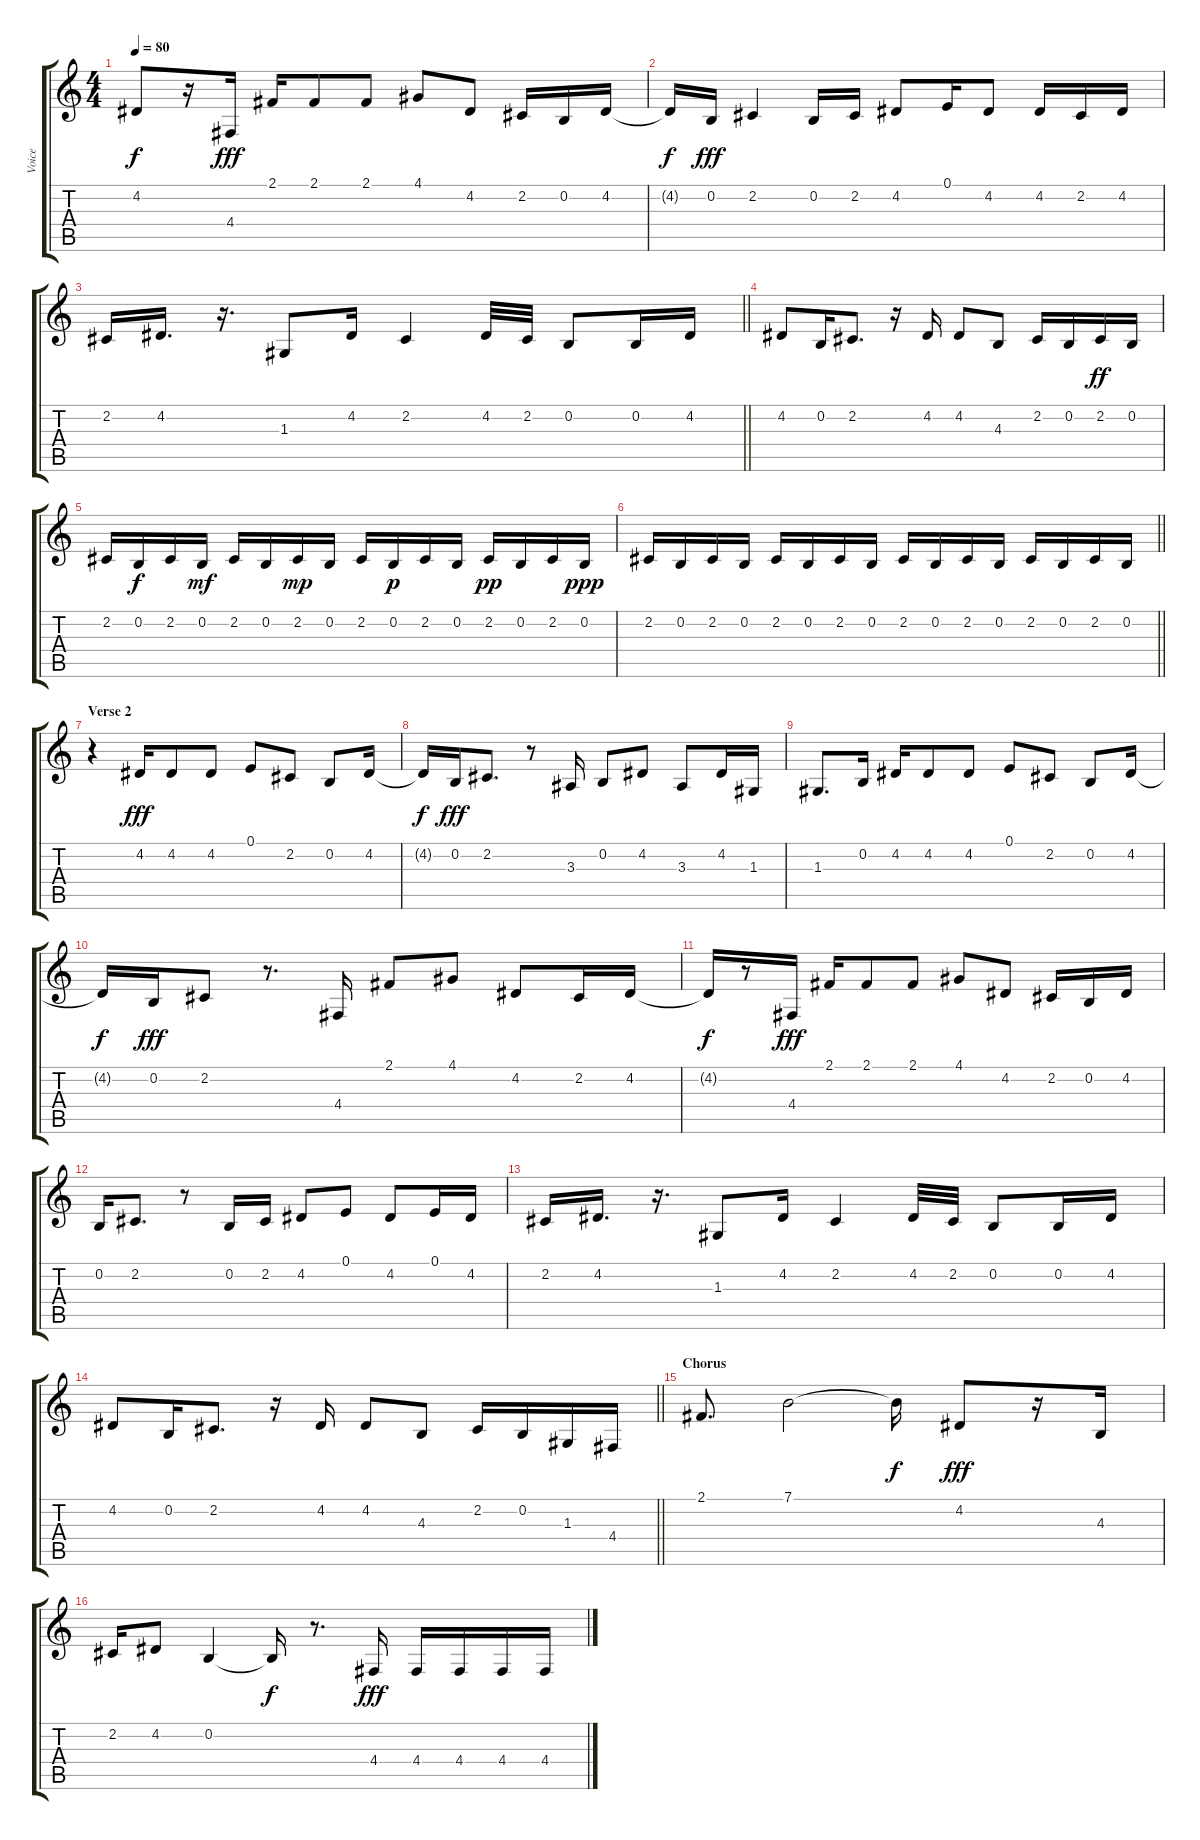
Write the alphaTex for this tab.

\track ("Voice" "Voice") {instrument sopranosax}
\staff {score tabs}
\tuning (E4 B3 G3 D3 A2 E2) {hide}
\ts (4 4)
\tempo 80
\clef g2
\ks c
4.2{t}.8{dy f} r.16 4.4.16{dy fff} 2.1.16 2.1.8 2.1.8 4.1.8 4.2.8 2.2.16 0.2.16 4.2.16 |
4.2{t}.16{dy f} 0.2.16{dy fff} 2.2.4 0.2.16 2.2.16 4.2.8 0.1.16 4.2.8 4.2.16 2.2.16 4.2.16 |
\barLineRight lightlight
2.2.16 4.2.16{d} r.16{d} 1.3.8 4.2.16 2.2.4 4.2.32 2.2.32 0.2.8 0.2.16 4.2.16 |
4.2.8 0.2.16 2.2.8{d} r.16 4.2.16 4.2.8 4.3.8 2.2.16 0.2.16 2.2.16{dy ff} 0.2.16 |
2.2.16 0.2.16{dy f} 2.2.16 0.2.16{dy mf} 2.2.16 0.2.16 2.2.16{dy mp} 0.2.16 2.2.16 0.2.16{dy p} 2.2.16 0.2.16 2.2.16{dy pp} 0.2.16 2.2.16 0.2.16{dy ppp} |
\barLineRight lightlight
2.2.16 0.2.16 2.2.16 0.2.16 2.2.16 0.2.16 2.2.16 0.2.16 2.2.16 0.2.16 2.2.16 0.2.16 2.2.16 0.2.16 2.2.16 0.2.16 |
\section ("" "Verse 2")
r.4 4.2.16{dy fff} 4.2.8 4.2.8 0.1.8 2.2.8 0.2.8 4.2.16 |
4.2{t}.16{dy f} 0.2.16{dy fff} 2.2.8{d} r.8 3.3.16 0.2.8 4.2.8 3.3.8 4.2.16 1.3.16 |
1.3.8{d} 0.2.16 4.2.16 4.2.8 4.2.8 0.1.8 2.2.8 0.2.8 4.2.16 |
4.2{t}.16{dy f} 0.2.16{dy fff} 2.2.8 r.8{d} 4.4.16 2.1.8 4.1.8 4.2.8 2.2.16 4.2.16 |
4.2{t}.16{dy f} r.8 4.4.16{dy fff} 2.1.16 2.1.8 2.1.8 4.1.8 4.2.8 2.2.16 0.2.16 4.2.16 |
0.2.16 2.2.8{d} r.8 0.2.16 2.2.16 4.2.8 0.1.8 4.2.8 0.1.16 4.2.16 |
2.2.16 4.2.16{d} r.16{d} 1.3.8 4.2.16 2.2.4 4.2.32 2.2.32 0.2.8 0.2.16 4.2.16 |
\barLineRight lightlight
4.2.8 0.2.16 2.2.8{d} r.16 4.2.16 4.2.8 4.3.8 2.2.16 0.2.16 1.3.16 4.4.16 |
\section ("" "Chorus")
2.1.8{d} 7.1.2 7.1{t}.16{dy f} 4.2.8{dy fff} r.16 4.3.16 |
2.2.16 4.2.8 0.2.4 0.2{t}.16{dy f} r.8{d} 4.4.16{dy fff} 4.4.16 4.4.16 4.4.16 4.4.16
